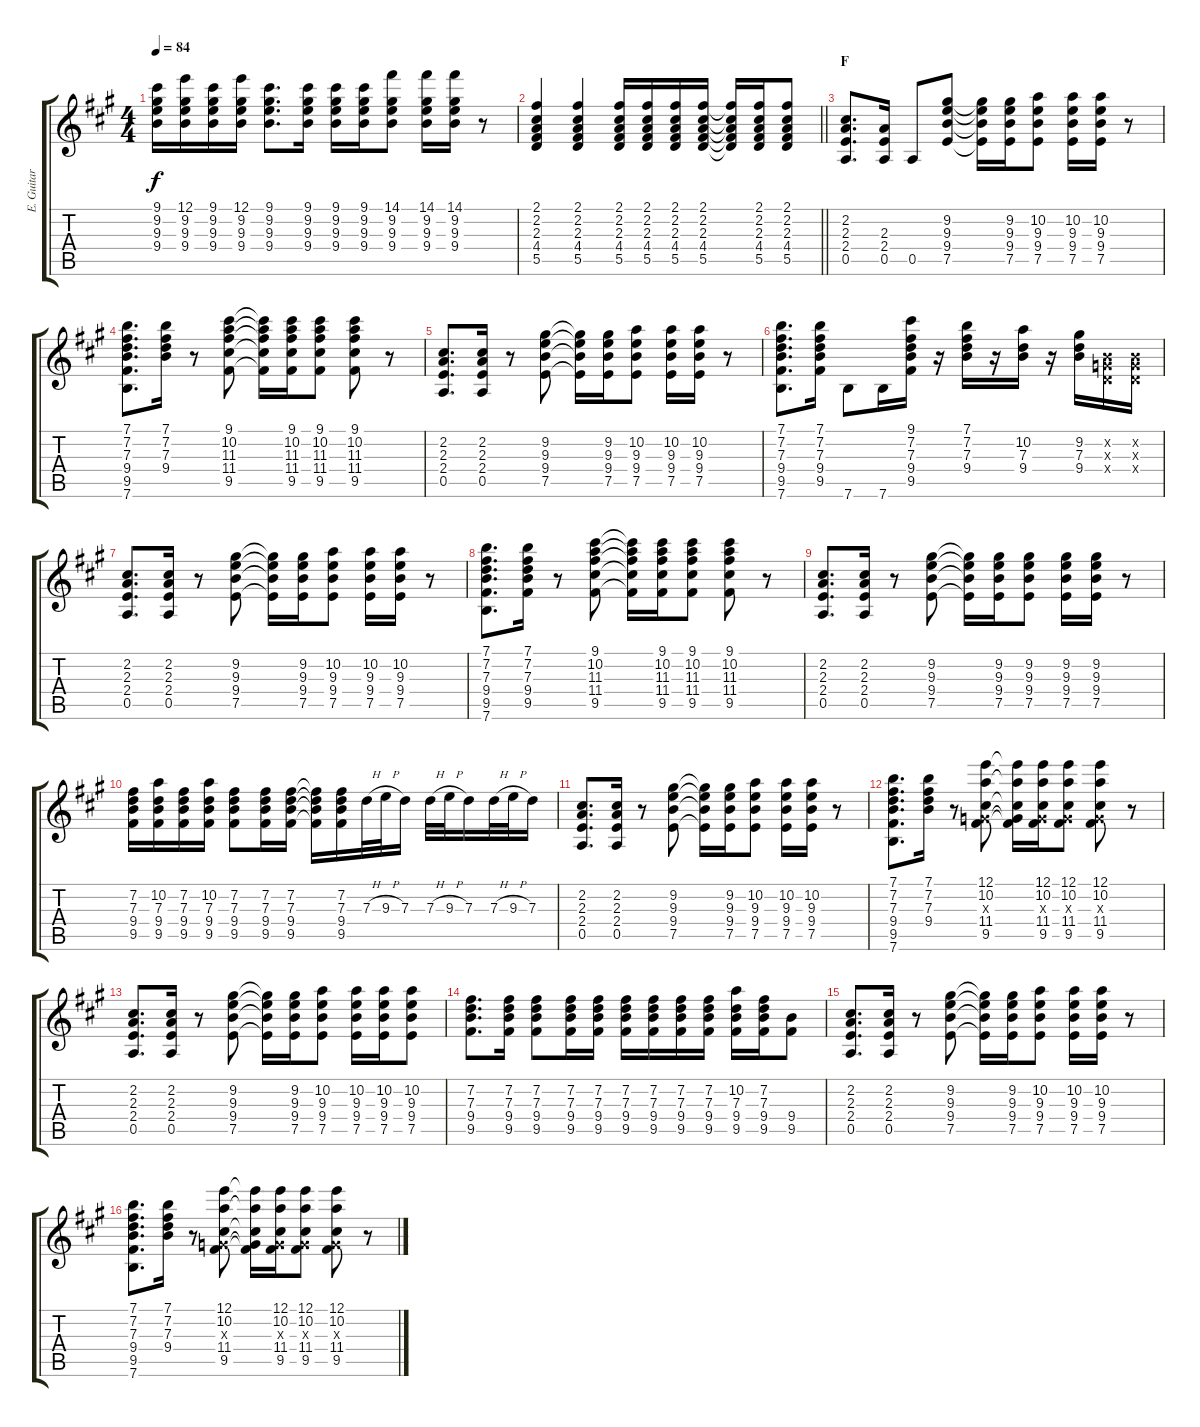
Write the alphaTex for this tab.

\track ("E. Guitar" "E. Guitar") {instrument electricguitarclean}
\staff {score tabs}
\tuning (E4 B3 G3 D3 A2 E2) {hide}
\ts (4 4)
\tempo 84
\clef g2
\ks a
(9.1 9.2 9.3 9.4).16{dy f} (12.1 9.2 9.3 9.4).16 (9.1 9.2 9.3 9.4).16 (12.1 9.2 9.3 9.4).16 (9.1 9.2 9.3 9.4).8{d} (9.1 9.2 9.3 9.4).16 (9.1 9.2 9.3 9.4).16 (9.1 9.2 9.3 9.4).16 (14.1 9.2 9.3 9.4).8 (14.1 9.2 9.3 9.4).16 (14.1 9.2 9.3 9.4).16 r.8 |
\barLineRight lightlight
(2.1 2.2 2.3 4.4 5.5).4 (2.1 2.2 2.3 4.4 5.5).4 (2.1 2.2 2.3 4.4 5.5).16 (2.1 2.2 2.3 4.4 5.5).16 (2.1 2.2 2.3 4.4 5.5).16 (2.1 2.2 2.3 4.4 5.5).16 (2.1{t} 2.2{t} 2.3{t} 4.4{t} 5.5{t}).16 (2.1 2.2 2.3 4.4 5.5).16 (2.1 2.2 2.3 4.4 5.5).8 |
\section ("" "F")
(2.2 2.3 2.4 0.5).8{d} (2.3 2.4 0.5).16 0.5.8 (9.2 9.3 9.4 7.5).8 (9.2{t} 9.3{t} 9.4{t} 7.5{t}).16 (9.2 9.3 9.4 7.5).16 (10.2 9.3 9.4 7.5).8 (10.2 9.3 9.4 7.5).16 (10.2 9.3 9.4 7.5).16 r.8 |
(7.1 7.2 7.3 9.4 9.5 7.6).8{d} (7.1 7.2 7.3 9.4).16 r.8 (9.1 10.2 11.3 11.4 9.5).8 (9.1{t} 10.2{t} 11.3{t} 11.4{t} 9.5{t}).16 (9.1 10.2 11.3 11.4 9.5).16 (9.1 10.2 11.3 11.4 9.5).8 (9.1 10.2 11.3 11.4 9.5).8 r.8 |
(2.2 2.3 2.4 0.5).8{d} (2.2 2.3 2.4 0.5).16 r.8 (9.2 9.3 9.4 7.5).8 (9.2{t} 9.3{t} 9.4{t} 7.5{t}).16 (9.2 9.3 9.4 7.5).16 (10.2 9.3 9.4 7.5).8 (10.2 9.3 9.4 7.5).16 (10.2 9.3 9.4 7.5).16 r.8 |
(7.1 7.2 7.3 9.4 9.5 7.6).8{d} (7.1 7.2 7.3 9.4 9.5).16 7.6.8 7.6.16 (9.1 7.2 7.3 9.4 9.5).16 r.16 (7.1 7.2 7.3 9.4).16 r.16 (10.2 7.3 9.4).16 r.16 (9.2 7.3 9.4).16 (0.2{x} 0.3{x} 0.4{x}).16 (0.2{x} 0.3{x} 0.4{x}).16 |
(2.2 2.3 2.4 0.5).8{d} (2.2 2.3 2.4 0.5).16 r.8 (9.2 9.3 9.4 7.5).8 (9.2{t} 9.3{t} 9.4{t} 7.5{t}).16 (9.2 9.3 9.4 7.5).16 (10.2 9.3 9.4 7.5).8 (10.2 9.3 9.4 7.5).16 (10.2 9.3 9.4 7.5).16 r.8 |
(7.1 7.2 7.3 9.4 9.5 7.6).8{d} (7.1 7.2 7.3 9.4 9.5).16 r.8 (9.1 10.2 11.3 11.4 9.5).8 (9.1{t} 10.2{t} 11.3{t} 11.4{t} 9.5{t}).16 (9.1 10.2 11.3 11.4 9.5).16 (9.1 10.2 11.3 11.4 9.5).8 (9.1 10.2 11.3 11.4 9.5).8 r.8 |
(2.2 2.3 2.4 0.5).8{d} (2.2 2.3 2.4 0.5).16 r.8 (9.2 9.3 9.4 7.5).8 (9.2{t} 9.3{t} 9.4{t} 7.5{t}).16 (9.2 9.3 9.4 7.5).16 (9.2 9.3 9.4 7.5).8 (9.2 9.3 9.4 7.5).16 (9.2 9.3 9.4 7.5).16 r.8 |
(7.2 7.3 9.4 9.5).16 (10.2 7.3 9.4 9.5).16 (7.2 7.3 9.4 9.5).16 (10.2 7.3 9.4 9.5).16 (7.2 7.3 9.4 9.5).8 (7.2 7.3 9.4 9.5).16 (7.2 7.3 9.4 9.5).16 (7.2{t} 7.3{t} 9.4{t} 9.5{t}).16 (7.2 7.3 9.4 9.5).16 7.3{h}.32 9.3{h}.32 7.3.16 7.3{h}.32 9.3{h}.32 7.3.16 7.3{h}.32 9.3{h}.32 7.3.16 |
(2.2 2.3 2.4 0.5).8{d} (2.2 2.3 2.4 0.5).16 r.8 (9.2 9.3 9.4 7.5).8 (9.2{t} 9.3{t} 9.4{t} 7.5{t}).16 (9.2 9.3 9.4 7.5).16 (10.2 9.3 9.4 7.5).8 (10.2 9.3 9.4 7.5).16 (10.2 9.3 9.4 7.5).16 r.8 |
(7.1 7.2 7.3 9.4 9.5 7.6).8{d} (7.1 7.2 7.3 9.4).16 r.8 (12.1 10.2 0.3{x} 11.4 9.5).8 (12.1{t} 10.2{t} 0.3{t} 11.4{t} 9.5{t}).16 (12.1 10.2 0.3{x} 11.4 9.5).16 (12.1 10.2 0.3{x} 11.4 9.5).8 (12.1 10.2 0.3{x} 11.4 9.5).8 r.8 |
(2.2 2.3 2.4 0.5).8{d} (2.2 2.3 2.4 0.5).16 r.8 (9.2 9.3 9.4 7.5).8 (9.2{t} 9.3{t} 9.4{t} 7.5{t}).16 (9.2 9.3 9.4 7.5).16 (10.2 9.3 9.4 7.5).8 (10.2 9.3 9.4 7.5).16 (10.2 9.3 9.4 7.5).16 (10.2 9.3 9.4 7.5).8 |
(7.2 7.3 9.4 9.5).8{d} (7.2 7.3 9.4 9.5).16 (7.2 7.3 9.4 9.5).8 (7.2 7.3 9.4 9.5).16 (7.2 7.3 9.4 9.5).16 (7.2 7.3 9.4 9.5).16 (7.2 7.3 9.4 9.5).16 (7.2 7.3 9.4 9.5).16 (7.2 7.3 9.4 9.5).16 (10.2 7.3 9.4 9.5).16 (7.2 7.3 9.4 9.5).16 (9.4 9.5).8 |
(2.2 2.3 2.4 0.5).8{d} (2.2 2.3 2.4 0.5).16 r.8 (9.2 9.3 9.4 7.5).8 (9.2{t} 9.3{t} 9.4{t} 7.5{t}).16 (9.2 9.3 9.4 7.5).16 (10.2 9.3 9.4 7.5).8 (10.2 9.3 9.4 7.5).16 (10.2 9.3 9.4 7.5).16 r.8 |
(7.1 7.2 7.3 9.4 9.5 7.6).8{d} (7.1 7.2 7.3 9.4).16 r.8 (12.1 10.2 0.3{x} 11.4 9.5).8 (12.1{t} 10.2{t} 0.3{t} 11.4{t} 9.5{t}).16 (12.1 10.2 0.3{x} 11.4 9.5).16 (12.1 10.2 0.3{x} 11.4 9.5).8 (12.1 10.2 0.3{x} 11.4 9.5).8 r.8
